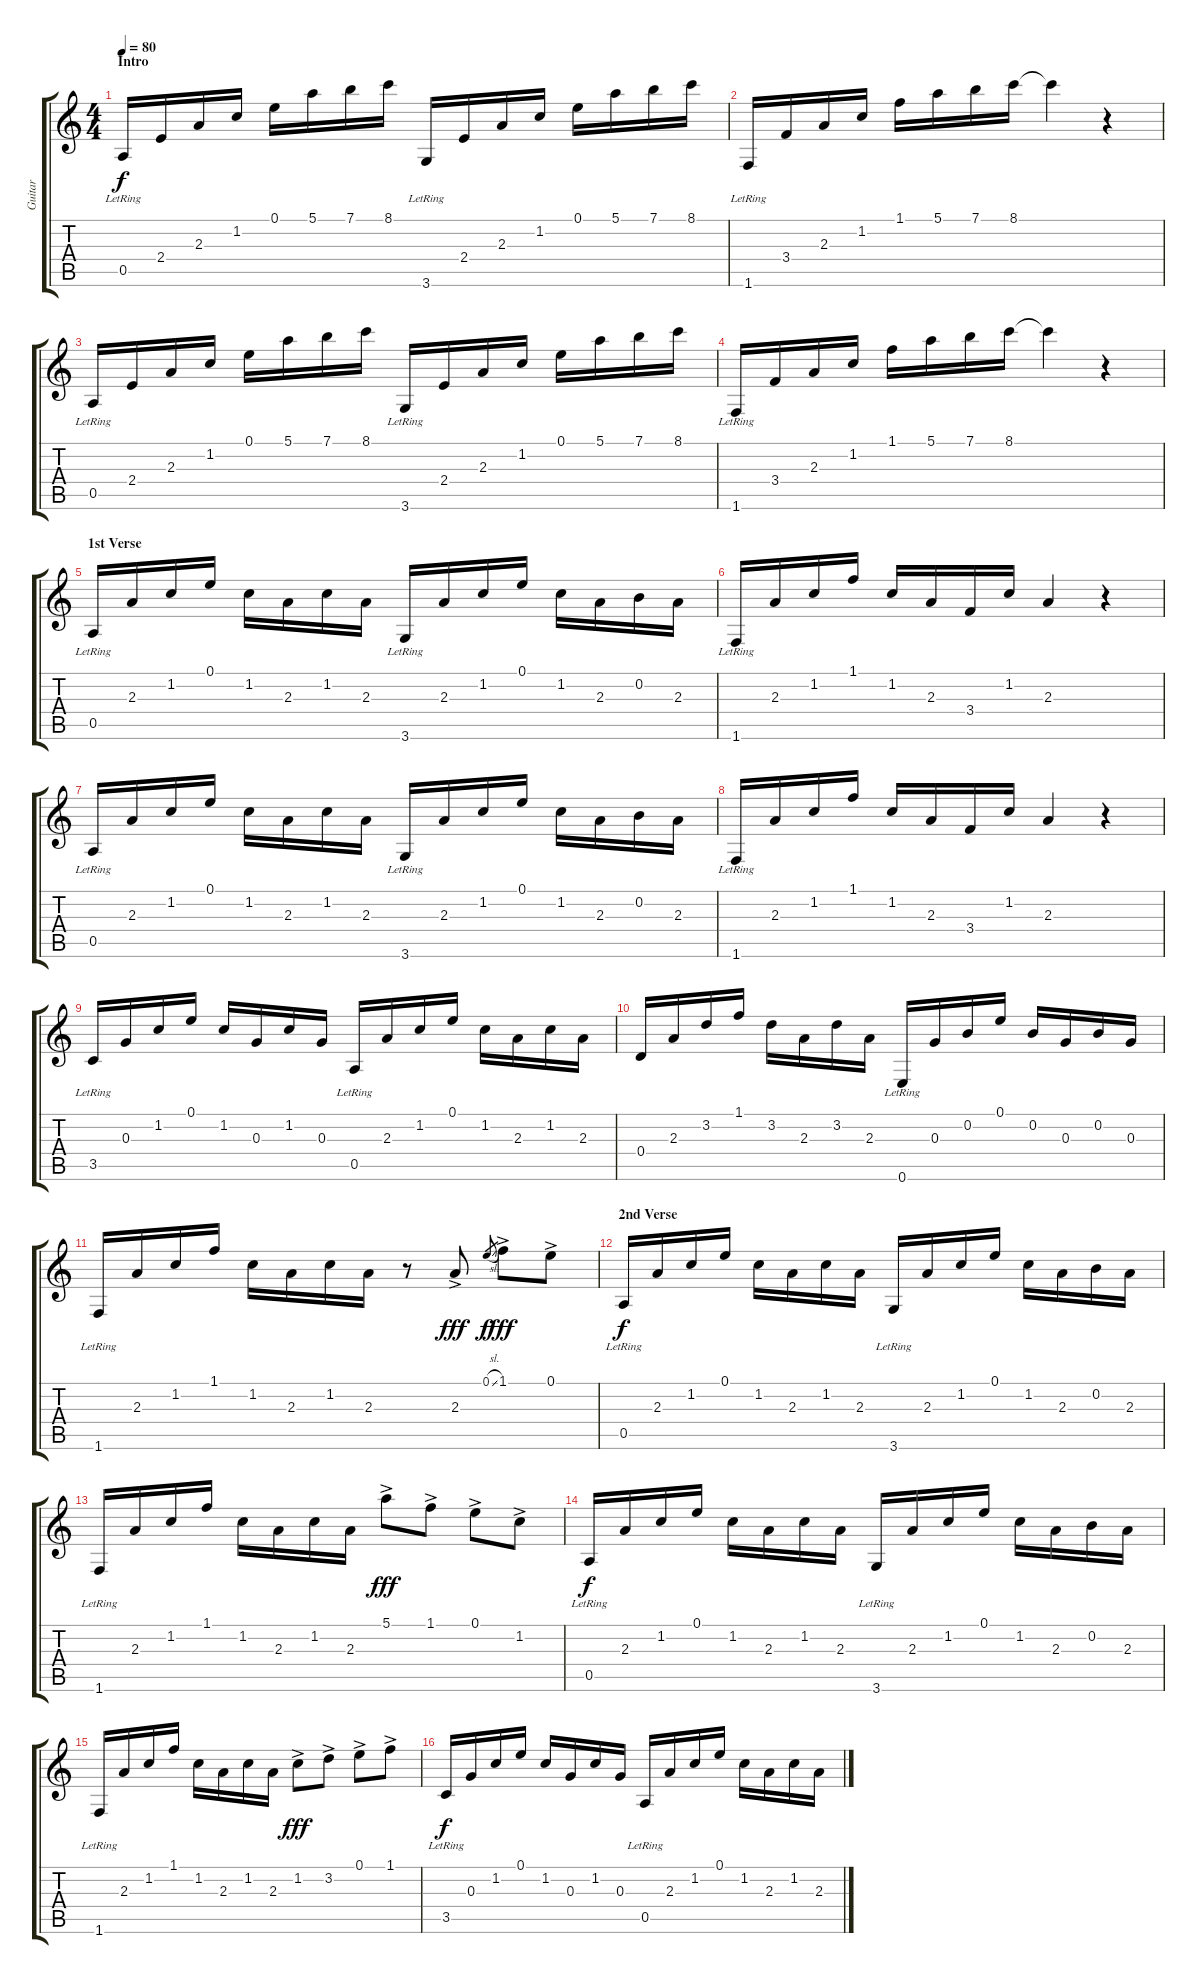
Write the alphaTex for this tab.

\track ("Guitar" "Guitar") {instrument acousticguitarsteel}
\staff {score tabs}
\tuning (E4 B3 G3 D3 A2 E2) {hide}
\ts (4 4)
\section ("" "Intro")
\tempo 80
\clef g2
\ks c
0.5{lr}.16{dy f instrument acousticguitarsteel} 2.4.16 2.3.16 1.2.16 0.1.16 5.1.16 7.1.16 8.1.16 3.6{lr}.16 2.4.16 2.3.16 1.2.16 0.1.16 5.1.16 7.1.16 8.1.16 |
1.6{lr}.16 3.4.16 2.3.16 1.2.16 1.1.16 5.1.16 7.1.16 8.1.16 8.1{t}.4 r.4 |
0.5{lr}.16 2.4.16 2.3.16 1.2.16 0.1.16 5.1.16 7.1.16 8.1.16 3.6{lr}.16 2.4.16 2.3.16 1.2.16 0.1.16 5.1.16 7.1.16 8.1.16 |
1.6{lr}.16 3.4.16 2.3.16 1.2.16 1.1.16 5.1.16 7.1.16 8.1.16 8.1{t}.4 r.4 |
\section ("" "1st Verse")
0.5{lr}.16 2.3.16 1.2.16 0.1.16 1.2.16 2.3.16 1.2.16 2.3.16 3.6{lr}.16 2.3.16 1.2.16 0.1.16 1.2.16 2.3.16 0.2.16 2.3.16 |
1.6{lr}.16 2.3.16 1.2.16 1.1.16 1.2.16 2.3.16 3.4.16 1.2.16 2.3.4 r.4 |
0.5{lr}.16 2.3.16 1.2.16 0.1.16 1.2.16 2.3.16 1.2.16 2.3.16 3.6{lr}.16 2.3.16 1.2.16 0.1.16 1.2.16 2.3.16 0.2.16 2.3.16 |
1.6{lr}.16 2.3.16 1.2.16 1.1.16 1.2.16 2.3.16 3.4.16 1.2.16 2.3.4 r.4 |
3.5{lr}.16 0.3.16 1.2.16 0.1.16 1.2.16 0.3.16 1.2.16 0.3.16 0.5{lr}.16 2.3.16 1.2.16 0.1.16 1.2.16 2.3.16 1.2.16 2.3.16 |
0.4.16 2.3.16 3.2.16 1.1.16 3.2.16 2.3.16 3.2.16 2.3.16 0.6{lr}.16 0.3.16 0.2.16 0.1.16 0.2.16 0.3.16 0.2.16 0.3.16 |
1.6{lr}.16 2.3.16 1.2.16 1.1.16 1.2.16 2.3.16 1.2.16 2.3.16 r.8 2.3{ac}.8{dy fff} 0.1{sl}.8{gr dy f} 1.1{ac}.8{dy fff} 0.1{ac}.8 |
\section ("" "2nd Verse")
0.5{lr}.16{dy f} 2.3.16 1.2.16 0.1.16 1.2.16 2.3.16 1.2.16 2.3.16 3.6{lr}.16 2.3.16 1.2.16 0.1.16 1.2.16 2.3.16 0.2.16 2.3.16 |
1.6{lr}.16 2.3.16 1.2.16 1.1.16 1.2.16 2.3.16 1.2.16 2.3.16 5.1{ac}.8{dy fff} 1.1{ac}.8 0.1{ac}.8 1.2{ac}.8 |
0.5{lr}.16{dy f} 2.3.16 1.2.16 0.1.16 1.2.16 2.3.16 1.2.16 2.3.16 3.6{lr}.16 2.3.16 1.2.16 0.1.16 1.2.16 2.3.16 0.2.16 2.3.16 |
1.6{lr}.16 2.3.16 1.2.16 1.1.16 1.2.16 2.3.16 1.2.16 2.3.16 1.2{ac}.8{dy fff} 3.2{ac}.8 0.1{ac}.8 1.1{ac}.8 |
3.5{lr}.16{dy f} 0.3.16 1.2.16 0.1.16 1.2.16 0.3.16 1.2.16 0.3.16 0.5{lr}.16 2.3.16 1.2.16 0.1.16 1.2.16 2.3.16 1.2.16 2.3.16
